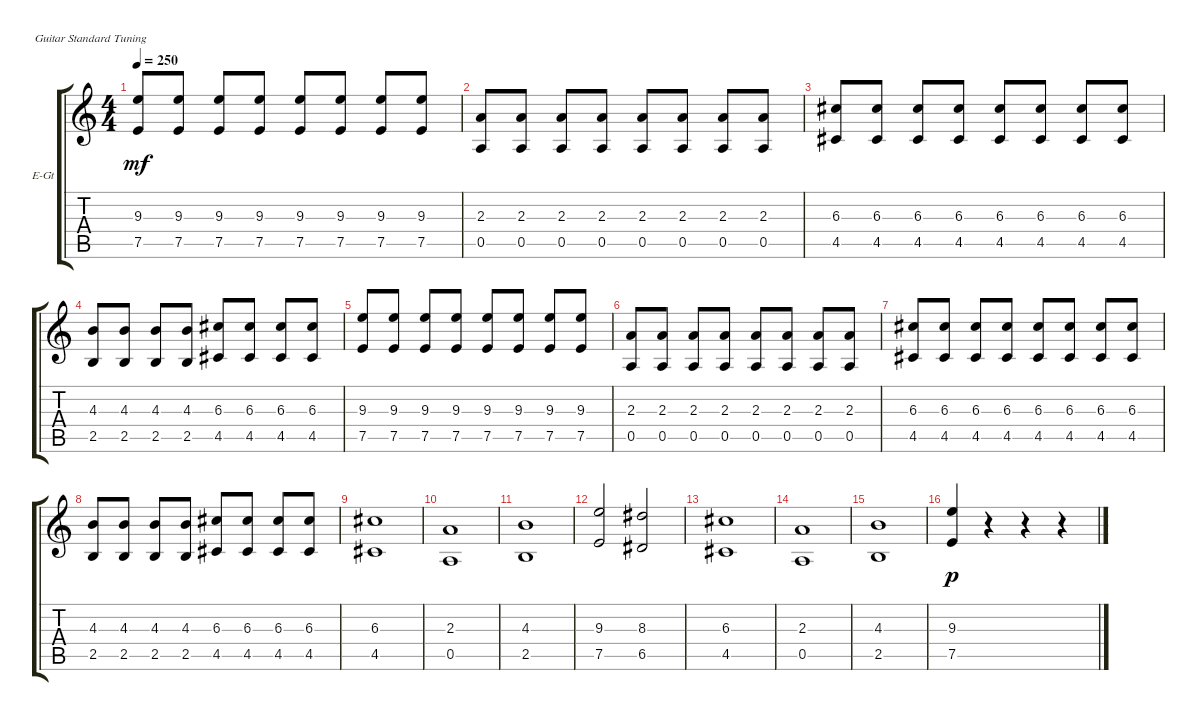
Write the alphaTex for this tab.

\defaultSystemsLayout 4
\bracketExtendMode groupsimilarinstruments
\firstSystemTrackNameOrientation horizontal
\otherSystemsTrackNameOrientation horizontal
\track ("Ололо Сололо" "E-Gt") {instrument distortionguitar}
\staff {score tabs}
\tuning (E4 B3 G3 D3 A2 E2)
\ts (4 4)
\tempo 250
\clef g2
\ks c
(7.5 9.3).8{dy mf} (7.5 9.3).8 (7.5 9.3).8 (7.5 9.3).8 (7.5 9.3).8 (7.5 9.3).8 (7.5 9.3).8 (7.5 9.3).8 |
(0.5 2.3).8 (0.5 2.3).8 (0.5 2.3).8 (0.5 2.3).8 (0.5 2.3).8 (0.5 2.3).8 (0.5 2.3).8 (0.5 2.3).8 |
(4.5 6.3).8 (4.5 6.3).8 (4.5 6.3).8 (4.5 6.3).8 (4.5 6.3).8 (4.5 6.3).8 (4.5 6.3).8 (4.5 6.3).8 |
(2.5 4.3).8 (2.5 4.3).8 (2.5 4.3).8 (2.5 4.3).8 (4.5 6.3).8 (4.5 6.3).8 (4.5 6.3).8 (4.5 6.3).8 |
(7.5 9.3).8 (7.5 9.3).8 (7.5 9.3).8 (7.5 9.3).8 (7.5 9.3).8 (7.5 9.3).8 (7.5 9.3).8 (7.5 9.3).8 |
(0.5 2.3).8 (0.5 2.3).8 (0.5 2.3).8 (0.5 2.3).8 (0.5 2.3).8 (0.5 2.3).8 (0.5 2.3).8 (0.5 2.3).8 |
(4.5 6.3).8 (4.5 6.3).8 (4.5 6.3).8 (4.5 6.3).8 (4.5 6.3).8 (4.5 6.3).8 (4.5 6.3).8 (4.5 6.3).8 |
(2.5 4.3).8 (2.5 4.3).8 (2.5 4.3).8 (2.5 4.3).8 (4.5 6.3).8 (4.5 6.3).8 (4.5 6.3).8 (4.5 6.3).8 |
(4.5 6.3).1 |
(0.5 2.3).1 |
(2.5 4.3).1 |
(7.5 9.3).2 (6.5 8.3).2 |
(4.5 6.3).1 |
(0.5 2.3).1 |
(2.5 4.3).1 |
(7.5 9.3).4{dy p} r.4 r.4 r.4
